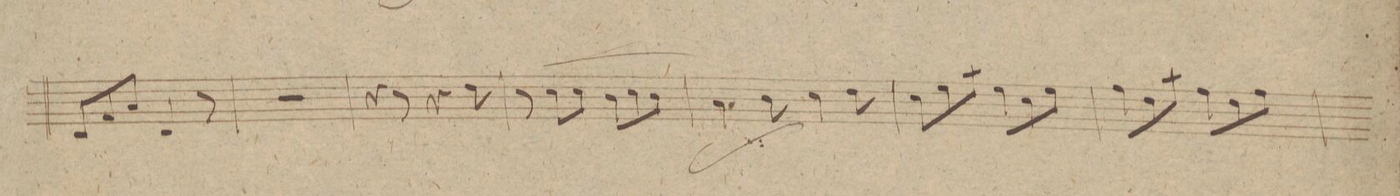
**kern	**dynam
*I"Violino	*
*clefG2	*
*k[]	*
*M6/8	*
8d/L	.
8f/	.
8a/J	.
4d/	.
8r	.
=23	=23
2.r	.
=24	=24
4r	.
8r	.
4r	.
8dd\	.
=25	=25
8r	.
(8cc\L	<
8cc\J	.
8b\L	.
8cc\	.
8b\J	[
=26	=26
4a\)	f
8b\	.
4cc\	.
8dd\	.
=27	=27
8cc\L	.
8ee\	.
8aa\J	.
8ee\L	.
8cc\	.
8ee\J	.
=28	=28
8ff\L	.
8dd\	.
8aa\J	.
8ff\L	.
8dd\	.
8ff\J	.
=29	=29
*-	*-
